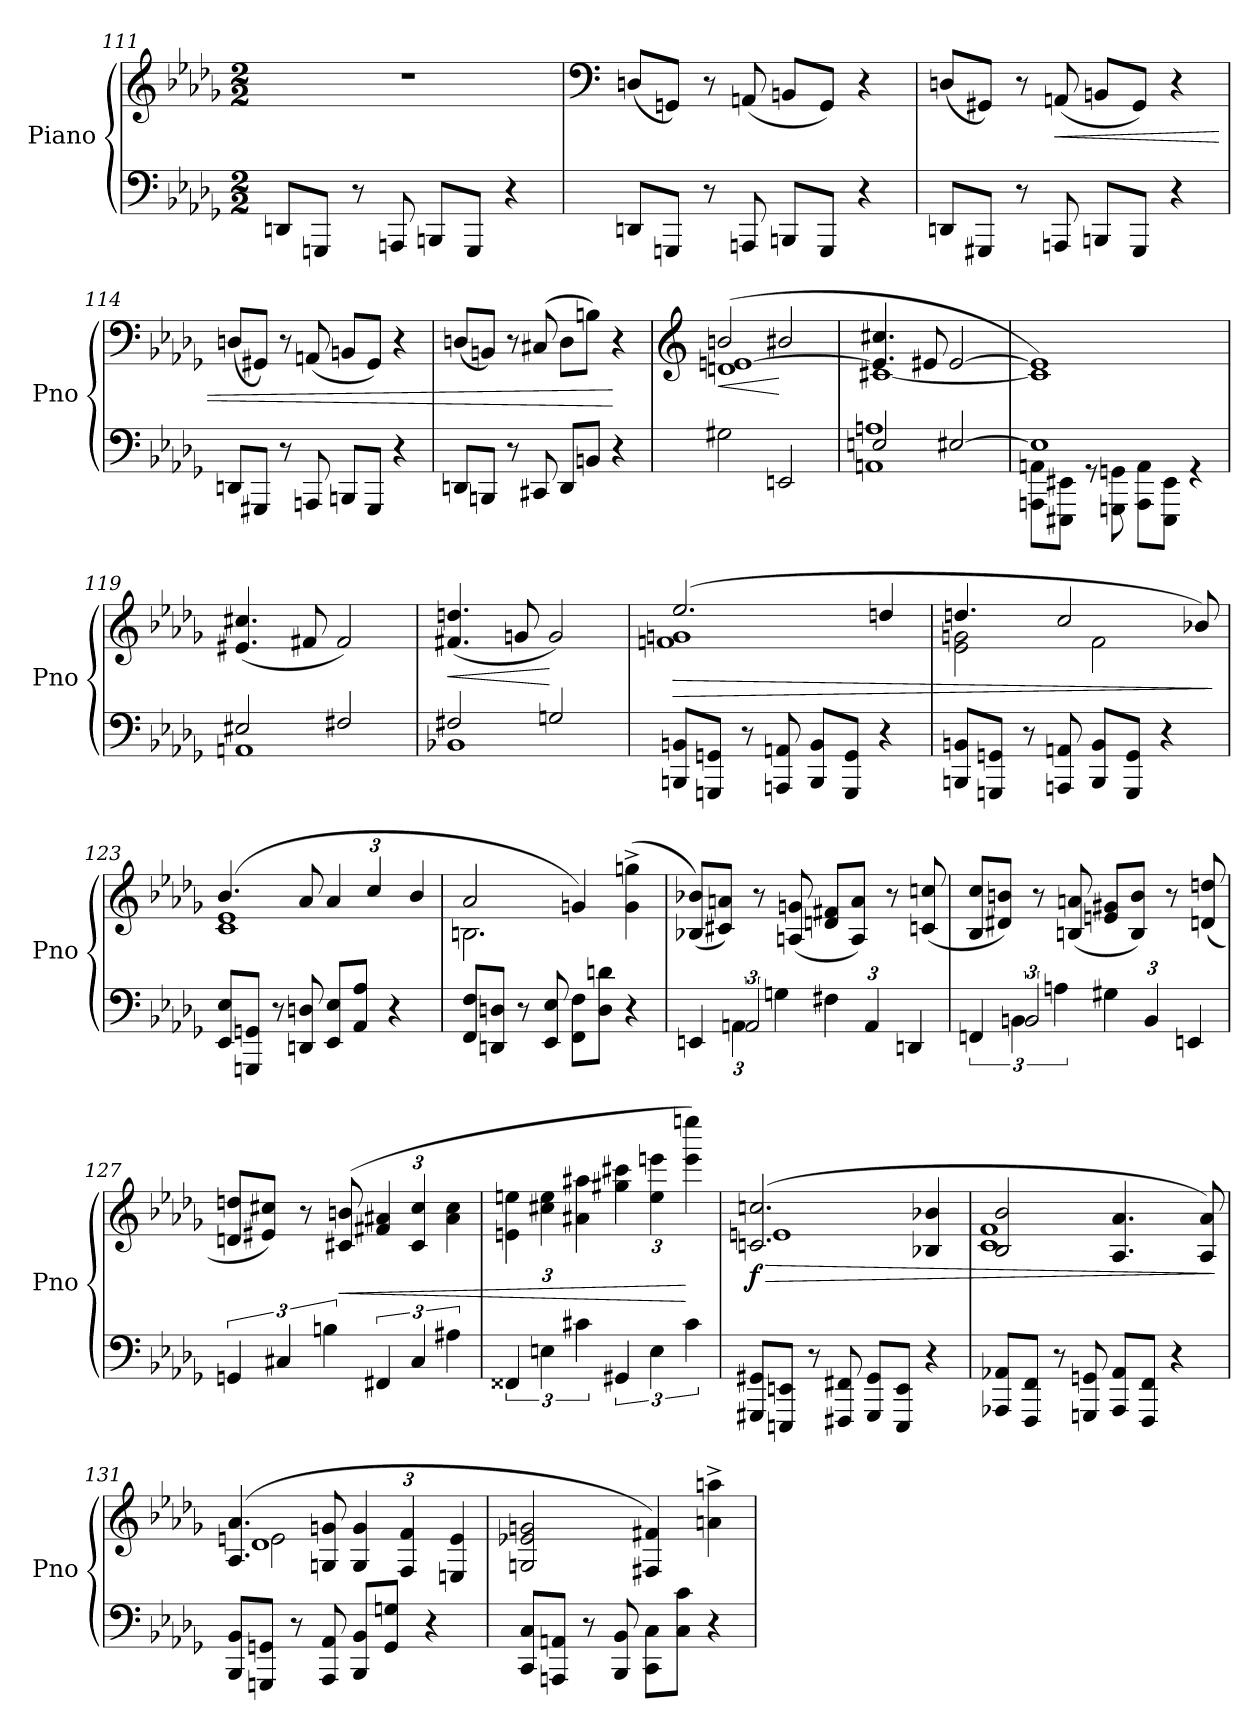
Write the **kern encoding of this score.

**kern	**kern	**dynam
*part1	*part1	*part1
*staff2	*staff1	*staff1/2
*I"Piano	*	*
*I'Pno	*	*
*clefF4	*clefG2	*
*k[b-e-a-d-g-]	*k[b-e-a-d-g-]	*
*D-:	*D-:	*
*M2/2	*M2/2	*
=111	=111	=111
8DDn/L	1r	.
8GGGn/J	.	.
8r	.	.
8AAAn/	.	.
8BBBn/L	.	.
8GGG/J	.	.
4r	.	.
=112	=112	=112
*	*clefF4	*
8DDn/L	(<8Dn/L	.
8GGGn/J	8GGn/J)	.
8r	8r	.
8AAAn/	(<8AAn/	.
8BBBn/L	8BBn/L	.
8GGG/J	8GG/J)	.
4r	4r	.
=113	=113	=113
8DDn/L	(<8Dn/L	.
8GGG#X/J	8GG#X/J)	.
8r	8r	.
!	!	!LO:HP:b
8AAAn/	(<8AAn/	<
8BBBn/L	8BBn/L	.
8GGG#/J	8GG#/J)	.
4r	4r	.
!!LO:LB:g=z
=114	=114	=114
8DDn/L	(<8Dn/L	.
8GGG#X/J	8GG#X/J)	.
8r	8r	.
8AAAn/	(<8AAn/	.
8BBBn/L	8BBn/L	.
8GGG#/J	8GG#/J)	.
4r	4r	.
!!LO:LB:g=z
=115	=115	=115
8DDn/L	(<8Dn/L	.
8BBBn/J	8BBn/J)	.
8r	8r	.
8CC#X/	(>8C#X/	.
8DD/L	8D\L	.
8BBn/J	8Bn\J)	.
4r	4r	[
=116	=116	=116
*	*clefG2	*
!	!	!LO:HP:b
*	*^	*
2G#X\	1dn [>1en	(>2bn/	<
2EEn/	.	2b#X/	[
=117	=117	=117	=117
*^	*	*	*
2En/	1AAn 1An	4.e/] 4.cc#X/	[<1c#X	.
.	.	8e#X/	.	.
[>2E#X/	.	[>2e#/	.	.
=118	=118	=118	=118	=118
1E#]	8AAAn\ 8AAn\L	1e#]	1c#])	.
.	8EEE#X\ 8EE#X\J	.	.	.
.	8rGG	.	.	.
.	8GGGn\ 8GGn\	.	.	.
.	8AAA\ 8AA\L	.	.	.
.	8EEE#\ 8EE#\J	.	.	.
.	4rGG	.	.	.
*	*	*v	*v	*
=119	=119	=119	=119
2E#X/	1AAn	(>4.e#X/ 4.cc#X/	.
.	.	8f#X/	.
2F#X/	.	2f#/)	.
!!LO:LB:g=z
=120	=120	=120	=120
!	!	!	!LO:HP:b
2F#X/	1BB-X	(>4.f#X/ 4.ddn/	<
.	.	8gn/	.
2Gn/	.	2g/)	[
*v	*v	*	*
!!LO:PB:g=z
=121	=121	=121
!	!	!LO:HP:b
*	*^	*
8BBBn/ 8BBn/L	(>2.ee-/	1fn 1gn	>
8GGGn/ 8GGn/J	.	.	.
8r	.	.	.
8AAAn/ 8AAn/	.	.	.
8BBB/ 8BB/L	.	.	.
8GGG/ 8GG/J	.	.	.
4r	4ddn/	.	.
=122	=122	=122	=122
8BBBn/ 8BBn/L	4.ddn/	2e-\ 2gn\	.
8GGGn/ 8GGn/J	.	.	.
8r	.	.	.
8AAAn/ 8AAn/	2cc/	.	.
8BBB/ 8BB/L	.	2f\	.
8GGG/ 8GG/J	.	.	.
4r	.	.	.
.	8b-X/)	.	.
*	*v	*v	*
.	.	]
=123	=123	=123
*	*^	*
8EE-/ 8E-/L	(>4.b-/	1c 1e-	.
8GGGn/ 8GGn/J	.	.	.
8r	.	.	.
8DDn/ 8Dn/	8a-/	.	.
*	*Xbrackettup	*	*
8EE-/ 8E-/L	6a-/	.	.
8AA-/ 8A-/J	.	.	.
.	6cc/	.	.
4r	.	.	.
.	6b-/	.	.
!!LO:LB:g=z	!!
=124	=124	=124	=124
8FF/ 8F/L	2a-/	2.Bn\	.
8DDn/ 8Dn/J	.	.	.
8r	.	.	.
8EE-/ 8E-/	.	.	.
8FF\ 8F\L	4gn/)	.	.
8D\ 8dn\J	.	.	.
4r	(>4g\^< 4ggn\^<	4ryy	.
*	*v	*v	*
!!LO:LB:g=z
=125	=125	=125
*^	*	*
*Xbrackettup	*brackettup	*	*
6EEn/	6rEEyy	(<8B-X/ 8b-X/L)	.
.	.	8c#X/ 8an/J)	.
6AAn\	3AA/	.	.
.	.	8r	.
6Gn\	.	.	.
.	.	(<8An/ 8gn/	.
*Xbrackettup	*	*	*
6F#X\	2ryy	8dn/ 8f#X/L	.
.	.	8A/ 8a/J)	.
6AA/	.	.	.
.	.	8r	.
6DDn/	.	.	.
.	.	(<8cn/ 8ccn/	.
=126	=126	=126	=126
*	*brackettup	*	*
6FFn/	6rEEyy	8B-/ 8cc/L	.
.	.	8d#X/ 8bn/J)	.
6BBn\	3BB/	.	.
.	.	8r	.
6An\	.	.	.
.	.	(<8Bn/ 8an/	.
*Xbrackettup	*	*	*
6G#X\	2ryy	8en/ 8g#X/L	.
.	.	8B/ 8b/J)	.
6BB/	.	.	.
.	.	8r	.
6EEn/	.	.	.
.	.	(<8dn/ 8ddn/	.
*v	*v	*	*
!!LO:LB:g=z
=127	=127	=127
6GGn/	8dn/ 8ddn/L	.
.	8e#X/ 8cc#X/J)	.
6C#X/	.	.
.	8r	.
6Bn\	.	.
!	!	!LO:HP:b
.	(>8c#X/ 8bn/	<
6FF#X/	6f#X/ 6a#X/	.
6C#/	6c#/ 6cc#/	.
6A#X\	6a#\ 6cc#\	.
!!LO:PB:g=z
=128	=128	=128
6FF##X/	6en\ 6een\	.
6En\	6cc#X\ 6ee\	.
6c#X\	6a#X\ 6aa#X\	.
6GG#X/	6gg#X\ 6ccc#X\	.
6E\	6ee\ 6eeen\	.
6c#\	6eee\ 6eeeen\)	[
=129	=129	=129
!	!	!LO:HP:b
*	*^	*
!	!	!	!LO:DY:n=1:b
8GGG#X/ 8GG#X/L	(>2.cn/ 2.ccn/	1en	> f
8EEEn/ 8EEn/J	.	.	.
8r	.	.	.
8FFF#X/ 8FF#X/	.	.	.
8GGG#/ 8GG#/L	.	.	.
8EEE/ 8EE/J	.	.	.
4r	4B-X/ 4b-X/	.	.
=130	=130	=130	=130
8AAA-X/ 8AA-X/L	2B-/ 2b-/	1c 1f	.
8FFF/ 8FF/J	.	.	.
8r	.	.	.
8GGGn/ 8GGn/	.	.	.
8AAA-/ 8AA-/L	4.A-/ 4.a-/	.	.
8FFF/ 8FF/J	.	.	.
4r	.	.	.
.	8A-/ 8a-/)	.	.
*	*v	*v	*
.	.	]
!!LO:LB:g=z
=131	=131	=131
*	*^	*
*	*	*^	*
8BBB-/ 8BB-/L	(>4.A-/ 4.a-/	1d-	2en\	.
8GGGn/ 8GGn/J	.	.	.	.
8r	.	.	.	.
8AAA-/ 8AA-/	8Gn/ 8gn/	.	.	.
8BBB-/ 8BB-/L	6G/ 6g/	.	2ryy	.
8GG/ 8Gn/J	.	.	.	.
.	6F/ 6f/	.	.	.
4r	.	.	.	.
.	6En/ 6e/	.	.	.
*	*v	*v	*v	*
!!LO:LB:g=z
=132	=132	=132
8CC/ 8C/L	2Gn/ 2e-X/ 2gn/	.
8AAAn/ 8AAn/J	.	.
8r	.	.
8BBB-/ 8BB-/	.	.
8CC\ 8C\L	4F#X/ 4f#X/)	.
8C\ 8c\J	.	.
4r	4an\^> 4aan\^>	.
=	=	=
*-	*-	*-
